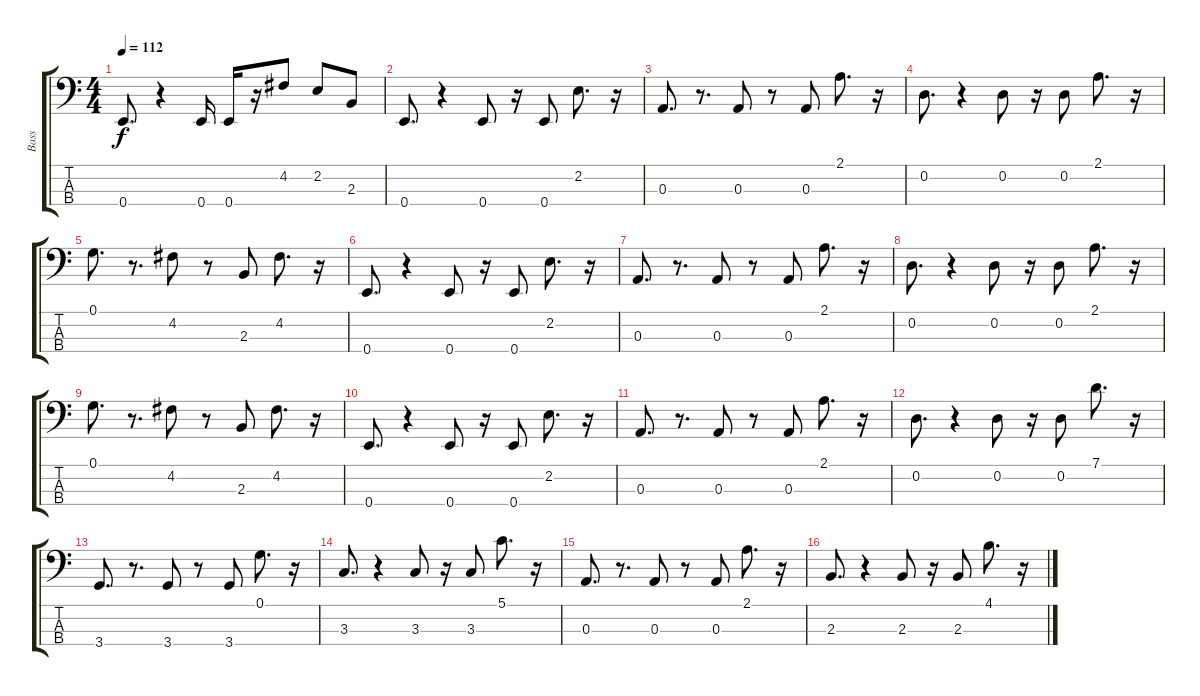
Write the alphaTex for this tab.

\track ("Bass" "Bass") {instrument electricbassfinger}
\staff {score tabs}
\tuning (G2 D2 A1 E1) {hide}
\ts (4 4)
\tempo 112
\clef f4
\ks c
0.4.8{d dy f} r.4 0.4.16 0.4.16 r.16 4.2.8 2.2.8 2.3.8 |
0.4.8{d} r.4 0.4.8 r.16 0.4.8 2.2.8{d} r.16 |
0.3.8{d} r.8{d} 0.3.8 r.8 0.3.8 2.1.8{d} r.16 |
0.2.8{d} r.4 0.2.8 r.16 0.2.8 2.1.8{d} r.16 |
0.1.8{d} r.8{d} 4.2.8 r.8 2.3.8 4.2.8{d} r.16 |
0.4.8{d} r.4 0.4.8 r.16 0.4.8 2.2.8{d} r.16 |
0.3.8{d} r.8{d} 0.3.8 r.8 0.3.8 2.1.8{d} r.16 |
0.2.8{d} r.4 0.2.8 r.16 0.2.8 2.1.8{d} r.16 |
0.1.8{d} r.8{d} 4.2.8 r.8 2.3.8 4.2.8{d} r.16 |
0.4.8{d} r.4 0.4.8 r.16 0.4.8 2.2.8{d} r.16 |
0.3.8{d} r.8{d} 0.3.8 r.8 0.3.8 2.1.8{d} r.16 |
0.2.8{d} r.4 0.2.8 r.16 0.2.8 7.1.8{d} r.16 |
3.4.8{d} r.8{d} 3.4.8 r.8 3.4.8 0.1.8{d} r.16 |
3.3.8{d} r.4 3.3.8 r.16 3.3.8 5.1.8{d} r.16 |
0.3.8{d} r.8{d} 0.3.8 r.8 0.3.8 2.1.8{d} r.16 |
2.3.8{d} r.4 2.3.8 r.16 2.3.8 4.1.8{d} r.16
